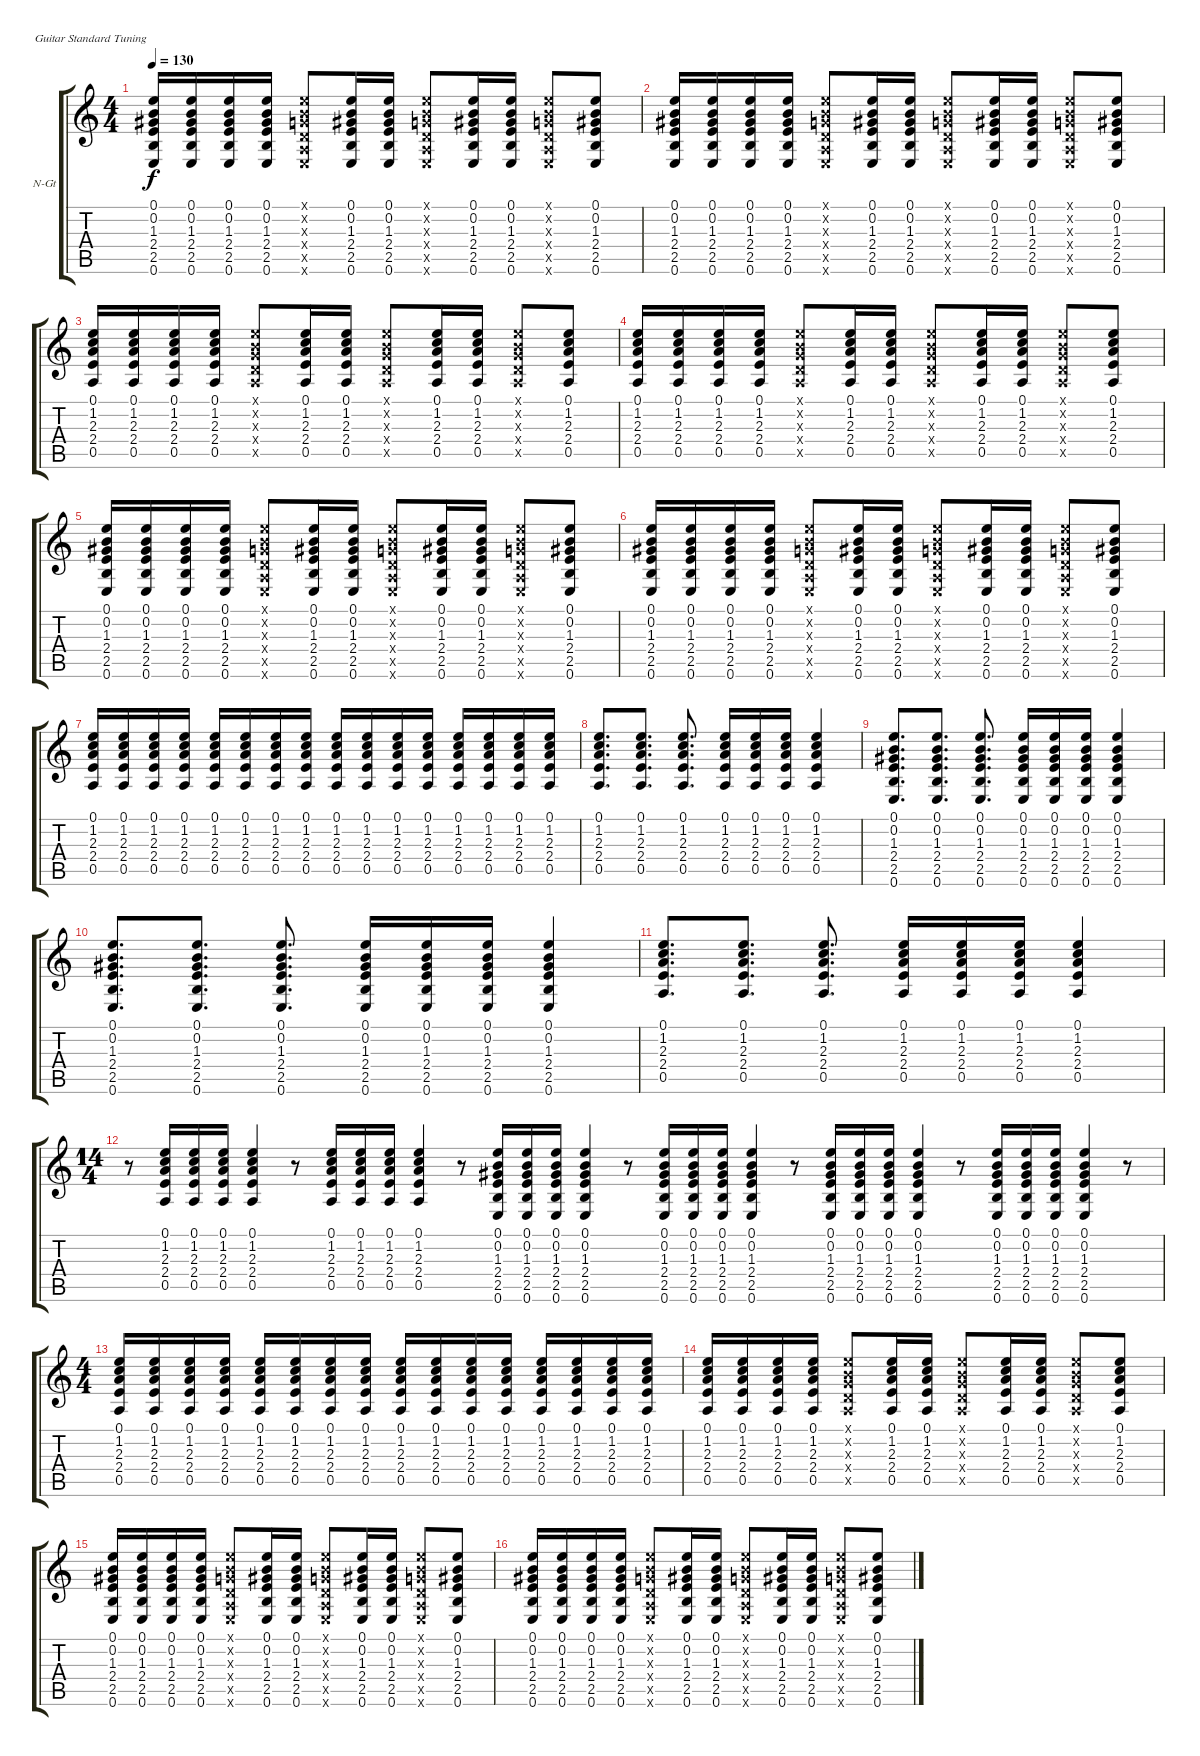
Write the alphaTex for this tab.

\bracketExtendMode groupsimilarinstruments
\firstSystemTrackNameOrientation horizontal
\otherSystemsTrackNameOrientation horizontal
\track ("Gabriela Quintero" "N-Gt") {instrument acousticguitarnylon}
\staff {score tabs}
\tuning (E4 B3 G3 D3 A2 E2)
\ts (4 4)
\tempo 130
\clef g2
\ks c
(0.1 0.2 1.3 2.4 2.5 0.6).16{dy f} (0.1 0.2 1.3 2.4 2.5 0.6).16 (0.1 0.2 1.3 2.4 2.5 0.6).16 (0.1 0.2 1.3 2.4 2.5 0.6).16 (0.1{x} 0.2{x} 0.3{x} 0.4{x} 0.5{x} 0.6{x}).8 (0.1 0.2 1.3 2.4 2.5 0.6).16 (0.1 0.2 1.3 2.4 2.5 0.6).16 (0.1{x} 0.2{x} 0.3{x} 0.4{x} 0.5{x} 0.6{x}).8 (0.1 0.2 1.3 2.4 2.5 0.6).16 (0.1 0.2 1.3 2.4 2.5 0.6).16 (0.1{x} 0.2{x} 0.3{x} 0.4{x} 0.5{x} 0.6{x}).8 (0.1 0.2 1.3 2.4 2.5 0.6).8 |
(0.1 0.2 1.3 2.4 2.5 0.6).16 (0.1 0.2 1.3 2.4 2.5 0.6).16 (0.1 0.2 1.3 2.4 2.5 0.6).16 (0.1 0.2 1.3 2.4 2.5 0.6).16 (0.1{x} 0.2{x} 0.3{x} 0.4{x} 0.5{x} 0.6{x}).8 (0.1 0.2 1.3 2.4 2.5 0.6).16 (0.1 0.2 1.3 2.4 2.5 0.6).16 (0.1{x} 0.2{x} 0.3{x} 0.4{x} 0.5{x} 0.6{x}).8 (0.1 0.2 1.3 2.4 2.5 0.6).16 (0.1 0.2 1.3 2.4 2.5 0.6).16 (0.1{x} 0.2{x} 0.3{x} 0.4{x} 0.5{x} 0.6{x}).8 (0.1 0.2 1.3 2.4 2.5 0.6).8 |
(0.1 1.2 2.3 2.4 0.5).16 (0.1 1.2 2.3 2.4 0.5).16 (0.1 1.2 2.3 2.4 0.5).16 (0.1 1.2 2.3 2.4 0.5).16 (0.1{x} 0.2{x} 0.3{x} 0.4{x} 0.5{x}).8 (0.1 1.2 2.3 2.4 0.5).16 (0.1 1.2 2.3 2.4 0.5).16 (0.1{x} 0.2{x} 0.3{x} 0.4{x} 0.5{x}).8 (0.1 1.2 2.3 2.4 0.5).16 (0.1 1.2 2.3 2.4 0.5).16 (0.1{x} 0.2{x} 0.3{x} 0.4{x} 0.5{x}).8 (0.1 1.2 2.3 2.4 0.5).8 |
(0.1 1.2 2.3 2.4 0.5).16 (0.1 1.2 2.3 2.4 0.5).16 (0.1 1.2 2.3 2.4 0.5).16 (0.1 1.2 2.3 2.4 0.5).16 (0.1{x} 0.2{x} 0.3{x} 0.4{x} 0.5{x}).8 (0.1 1.2 2.3 2.4 0.5).16 (0.1 1.2 2.3 2.4 0.5).16 (0.1{x} 0.2{x} 0.3{x} 0.4{x} 0.5{x}).8 (0.1 1.2 2.3 2.4 0.5).16 (0.1 1.2 2.3 2.4 0.5).16 (0.1{x} 0.2{x} 0.3{x} 0.4{x} 0.5{x}).8 (0.1 1.2 2.3 2.4 0.5).8 |
(0.1 0.2 1.3 2.4 2.5 0.6).16 (0.1 0.2 1.3 2.4 2.5 0.6).16 (0.1 0.2 1.3 2.4 2.5 0.6).16 (0.1 0.2 1.3 2.4 2.5 0.6).16 (0.1{x} 0.2{x} 0.3{x} 0.4{x} 0.5{x} 0.6{x}).8 (0.1 0.2 1.3 2.4 2.5 0.6).16 (0.1 0.2 1.3 2.4 2.5 0.6).16 (0.1{x} 0.2{x} 0.3{x} 0.4{x} 0.5{x} 0.6{x}).8 (0.1 0.2 1.3 2.4 2.5 0.6).16 (0.1 0.2 1.3 2.4 2.5 0.6).16 (0.1{x} 0.2{x} 0.3{x} 0.4{x} 0.5{x} 0.6{x}).8 (0.1 0.2 1.3 2.4 2.5 0.6).8 |
(0.1 0.2 1.3 2.4 2.5 0.6).16 (0.1 0.2 1.3 2.4 2.5 0.6).16 (0.1 0.2 1.3 2.4 2.5 0.6).16 (0.1 0.2 1.3 2.4 2.5 0.6).16 (0.1{x} 0.2{x} 0.3{x} 0.4{x} 0.5{x} 0.6{x}).8 (0.1 0.2 1.3 2.4 2.5 0.6).16 (0.1 0.2 1.3 2.4 2.5 0.6).16 (0.1{x} 0.2{x} 0.3{x} 0.4{x} 0.5{x} 0.6{x}).8 (0.1 0.2 1.3 2.4 2.5 0.6).16 (0.1 0.2 1.3 2.4 2.5 0.6).16 (0.1{x} 0.2{x} 0.3{x} 0.4{x} 0.5{x} 0.6{x}).8 (0.1 0.2 1.3 2.4 2.5 0.6).8 |
(0.1 1.2 2.3 2.4 0.5).16 (0.1 1.2 2.3 2.4 0.5).16 (0.1 1.2 2.3 2.4 0.5).16 (0.1 1.2 2.3 2.4 0.5).16 (0.1 1.2 2.3 2.4 0.5).16 (0.1 1.2 2.3 2.4 0.5).16 (0.1 1.2 2.3 2.4 0.5).16 (0.1 1.2 2.3 2.4 0.5).16 (0.1 1.2 2.3 2.4 0.5).16 (0.1 1.2 2.3 2.4 0.5).16 (0.1 1.2 2.3 2.4 0.5).16 (0.1 1.2 2.3 2.4 0.5).16 (0.1 1.2 2.3 2.4 0.5).16 (0.1 1.2 2.3 2.4 0.5).16 (0.1 1.2 2.3 2.4 0.5).16 (0.1 1.2 2.3 2.4 0.5).16 |
(0.1 1.2 2.3 2.4 0.5).8{d} (0.1 1.2 2.3 2.4 0.5).8{d} (0.1 1.2 2.3 2.4 0.5).8{d} (0.1 1.2 2.3 2.4 0.5).16 (0.1 1.2 2.3 2.4 0.5).16 (0.1 1.2 2.3 2.4 0.5).16 (0.1 1.2 2.3 2.4 0.5).4 |
(0.1 0.2 1.3 2.4 2.5 0.6).8{d} (0.1 0.2 1.3 2.4 2.5 0.6).8{d} (0.1 0.2 1.3 2.4 2.5 0.6).8{d} (0.1 0.2 1.3 2.4 2.5 0.6).16 (0.1 0.2 1.3 2.4 2.5 0.6).16 (0.1 0.2 1.3 2.4 2.5 0.6).16 (0.1 0.2 1.3 2.4 2.5 0.6).4 |
(0.1 0.2 1.3 2.4 2.5 0.6).8{d} (0.1 0.2 1.3 2.4 2.5 0.6).8{d} (0.1 0.2 1.3 2.4 2.5 0.6).8{d} (0.1 0.2 1.3 2.4 2.5 0.6).16 (0.1 0.2 1.3 2.4 2.5 0.6).16 (0.1 0.2 1.3 2.4 2.5 0.6).16 (0.1 0.2 1.3 2.4 2.5 0.6).4 |
(0.1 1.2 2.3 2.4 0.5).8{d} (0.1 1.2 2.3 2.4 0.5).8{d} (0.1 1.2 2.3 2.4 0.5).8{d} (0.1 1.2 2.3 2.4 0.5).16 (0.1 1.2 2.3 2.4 0.5).16 (0.1 1.2 2.3 2.4 0.5).16 (0.1 1.2 2.3 2.4 0.5).4 |
\ts (14 4)
\beaming (8 28)
r.8 (0.1 1.2 2.3 2.4 0.5).16 (0.1 1.2 2.3 2.4 0.5).16 (0.1 1.2 2.3 2.4 0.5).16 (0.1 1.2 2.3 2.4 0.5).4 r.8 (0.1 1.2 2.3 2.4 0.5).16 (0.1 1.2 2.3 2.4 0.5).16 (0.1 1.2 2.3 2.4 0.5).16 (0.1 1.2 2.3 2.4 0.5).4 r.8 (0.1 0.2 1.3 2.4 2.5 0.6).16 (0.1 0.2 1.3 2.4 2.5 0.6).16 (0.1 0.2 1.3 2.4 2.5 0.6).16 (0.1 0.2 1.3 2.4 2.5 0.6).4 r.8 (0.1 0.2 1.3 2.4 2.5 0.6).16 (0.1 0.2 1.3 2.4 2.5 0.6).16 (0.1 0.2 1.3 2.4 2.5 0.6).16 (0.1 0.2 1.3 2.4 2.5 0.6).4 r.8 (0.1 0.2 1.3 2.4 2.5 0.6).16 (0.1 0.2 1.3 2.4 2.5 0.6).16 (0.1 0.2 1.3 2.4 2.5 0.6).16 (0.1 0.2 1.3 2.4 2.5 0.6).4 r.8 (0.1 0.2 1.3 2.4 2.5 0.6).16 (0.1 0.2 1.3 2.4 2.5 0.6).16 (0.1 0.2 1.3 2.4 2.5 0.6).16 (0.1 0.2 1.3 2.4 2.5 0.6).4 r.8 |
\ts (4 4)
\beaming (8 2 2 2 2)
(0.1 1.2 2.3 2.4 0.5).16 (0.1 1.2 2.3 2.4 0.5).16 (0.1 1.2 2.3 2.4 0.5).16 (0.1 1.2 2.3 2.4 0.5).16 (0.1 1.2 2.3 2.4 0.5).16 (0.1 1.2 2.3 2.4 0.5).16 (0.1 1.2 2.3 2.4 0.5).16 (0.1 1.2 2.3 2.4 0.5).16 (0.1 1.2 2.3 2.4 0.5).16 (0.1 1.2 2.3 2.4 0.5).16 (0.1 1.2 2.3 2.4 0.5).16 (0.1 1.2 2.3 2.4 0.5).16 (0.1 1.2 2.3 2.4 0.5).16 (0.1 1.2 2.3 2.4 0.5).16 (0.1 1.2 2.3 2.4 0.5).16 (0.1 1.2 2.3 2.4 0.5).16 |
(0.1 1.2 2.3 2.4 0.5).16 (0.1 1.2 2.3 2.4 0.5).16 (0.1 1.2 2.3 2.4 0.5).16 (0.1 1.2 2.3 2.4 0.5).16 (0.1{x} 0.2{x} 0.3{x} 0.4{x} 0.5{x}).8 (0.1 1.2 2.3 2.4 0.5).16 (0.1 1.2 2.3 2.4 0.5).16 (0.1{x} 0.2{x} 0.3{x} 0.4{x} 0.5{x}).8 (0.1 1.2 2.3 2.4 0.5).16 (0.1 1.2 2.3 2.4 0.5).16 (0.1{x} 0.2{x} 0.3{x} 0.4{x} 0.5{x}).8 (0.1 1.2 2.3 2.4 0.5).8 |
(0.1 0.2 1.3 2.4 2.5 0.6).16 (0.1 0.2 1.3 2.4 2.5 0.6).16 (0.1 0.2 1.3 2.4 2.5 0.6).16 (0.1 0.2 1.3 2.4 2.5 0.6).16 (0.1{x} 0.2{x} 0.3{x} 0.4{x} 0.5{x} 0.6{x}).8 (0.1 0.2 1.3 2.4 2.5 0.6).16 (0.1 0.2 1.3 2.4 2.5 0.6).16 (0.1{x} 0.2{x} 0.3{x} 0.4{x} 0.5{x} 0.6{x}).8 (0.1 0.2 1.3 2.4 2.5 0.6).16 (0.1 0.2 1.3 2.4 2.5 0.6).16 (0.1{x} 0.2{x} 0.3{x} 0.4{x} 0.5{x} 0.6{x}).8 (0.1 0.2 1.3 2.4 2.5 0.6).8 |
(0.1 0.2 1.3 2.4 2.5 0.6).16 (0.1 0.2 1.3 2.4 2.5 0.6).16 (0.1 0.2 1.3 2.4 2.5 0.6).16 (0.1 0.2 1.3 2.4 2.5 0.6).16 (0.1{x} 0.2{x} 0.3{x} 0.4{x} 0.5{x} 0.6{x}).8 (0.1 0.2 1.3 2.4 2.5 0.6).16 (0.1 0.2 1.3 2.4 2.5 0.6).16 (0.1{x} 0.2{x} 0.3{x} 0.4{x} 0.5{x} 0.6{x}).8 (0.1 0.2 1.3 2.4 2.5 0.6).16 (0.1 0.2 1.3 2.4 2.5 0.6).16 (0.1{x} 0.2{x} 0.3{x} 0.4{x} 0.5{x} 0.6{x}).8 (0.1 0.2 1.3 2.4 2.5 0.6).8
